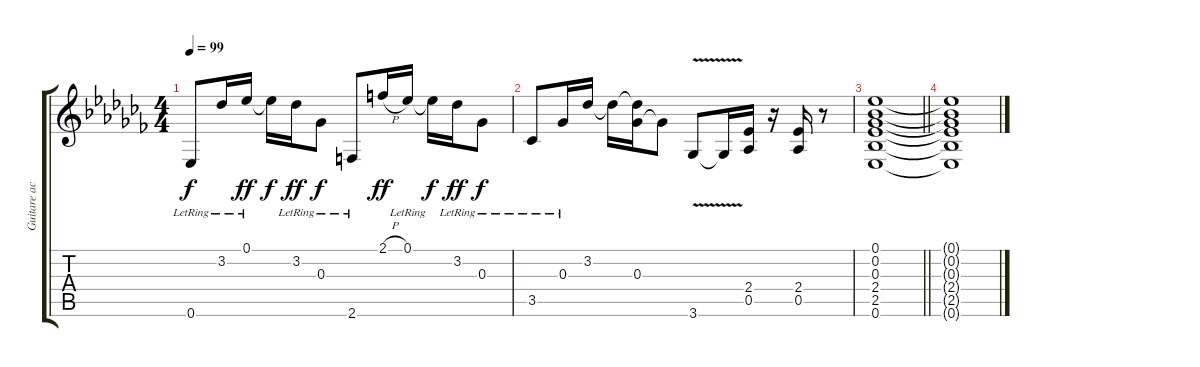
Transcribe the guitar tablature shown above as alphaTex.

\track ("Guitare acoustique" "Guitare ac") {instrument acousticguitarsteel}
\staff {score tabs}
\tuning (Eb4 Bb3 Gb3 Db3 Ab2 Eb2) {hide}
\ts (4 4)
\tempo 99
\clef g2
\ks cb
0.6{lr}.8{dy f} 3.2{lr}.16 0.1{lr}.16{dy ff} 0.1{t}.16{dy f} 3.2{lr}.16{dy ff} 0.3{lr}.8{dy f} 2.6{lr}.8 2.1{h}.16{dy ff} 0.1{lr}.16 0.1{t}.16{dy f} 3.2{lr}.16{dy ff} 0.3{lr}.8{dy f} |
3.5{lr}.8 0.3{lr}.16 3.2.16 3.2{t}.16 (3.2{t} 0.3).16 0.3{t}.8 3.6{v}.8 3.6{t}.16 (2.4 0.5).16 r.16 (2.4 0.5).16 r.8 |
\barLineRight lightlight
(0.1 0.2 0.3 2.4 2.5 0.6).1{volume 15} |
(0.1{t} 0.2{t} 0.3{t} 2.4{t} 2.5{t} 0.6{t}).1
